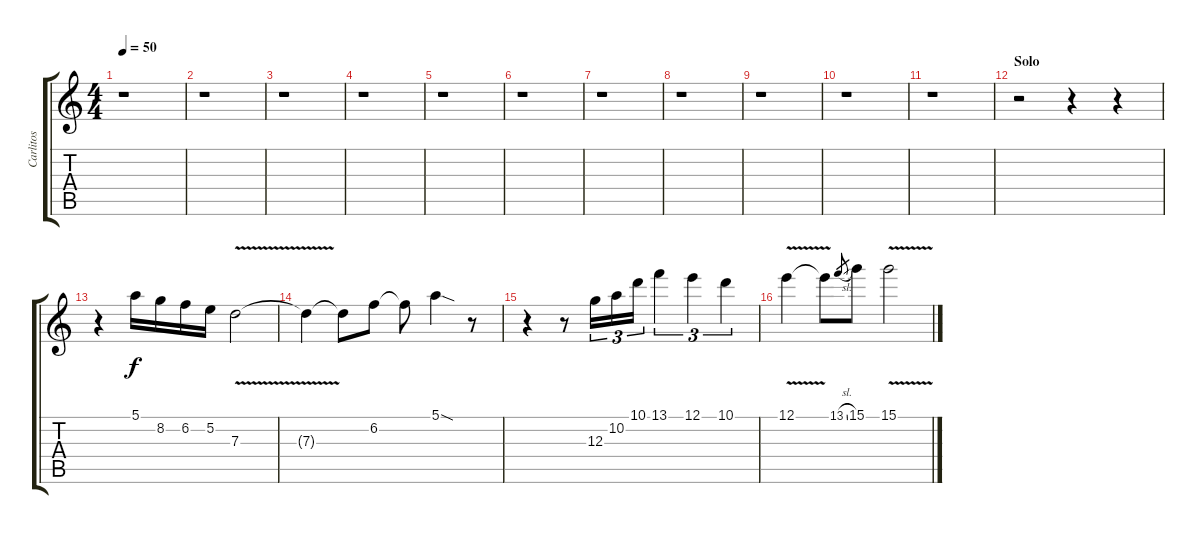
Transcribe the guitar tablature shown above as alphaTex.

\track ("Carlitos" "Carlitos") {instrument distortionguitar}
\staff {score tabs}
\tuning (E4 B3 G3 D3 A2 E2) {hide}
\ts (4 4)
\tempo 50
\clef g2
\ks c
r.1{dy mp} |
r.1 |
r.1 |
r.1 |
r.1 |
r.1 |
r.1 |
r.1 |
r.1 |
r.1 |
r.1 |
\section ("" "Solo")
r.2{instrument distortionguitar} r.4 r.4 |
r.4 5.1.16{dy f} 8.2.16 6.2.16 5.2.16 7.3{v}.2 |
7.3{t}.4 7.3{t}.8 6.2.8 6.2{t}.8 5.1{sod}.4 r.8 |
r.4 r.8 12.3.16{tu (3 2)} 10.2.16{tu (3 2)} 10.1.16{tu (3 2)} 13.1.4{tu (3 2)} 12.1.4{tu (3 2)} 10.1.4{tu (3 2)} |
12.1{v}.4 12.1{t}.8 13.1{sl}.8{gr} 15.1.8 15.1{v}.2
